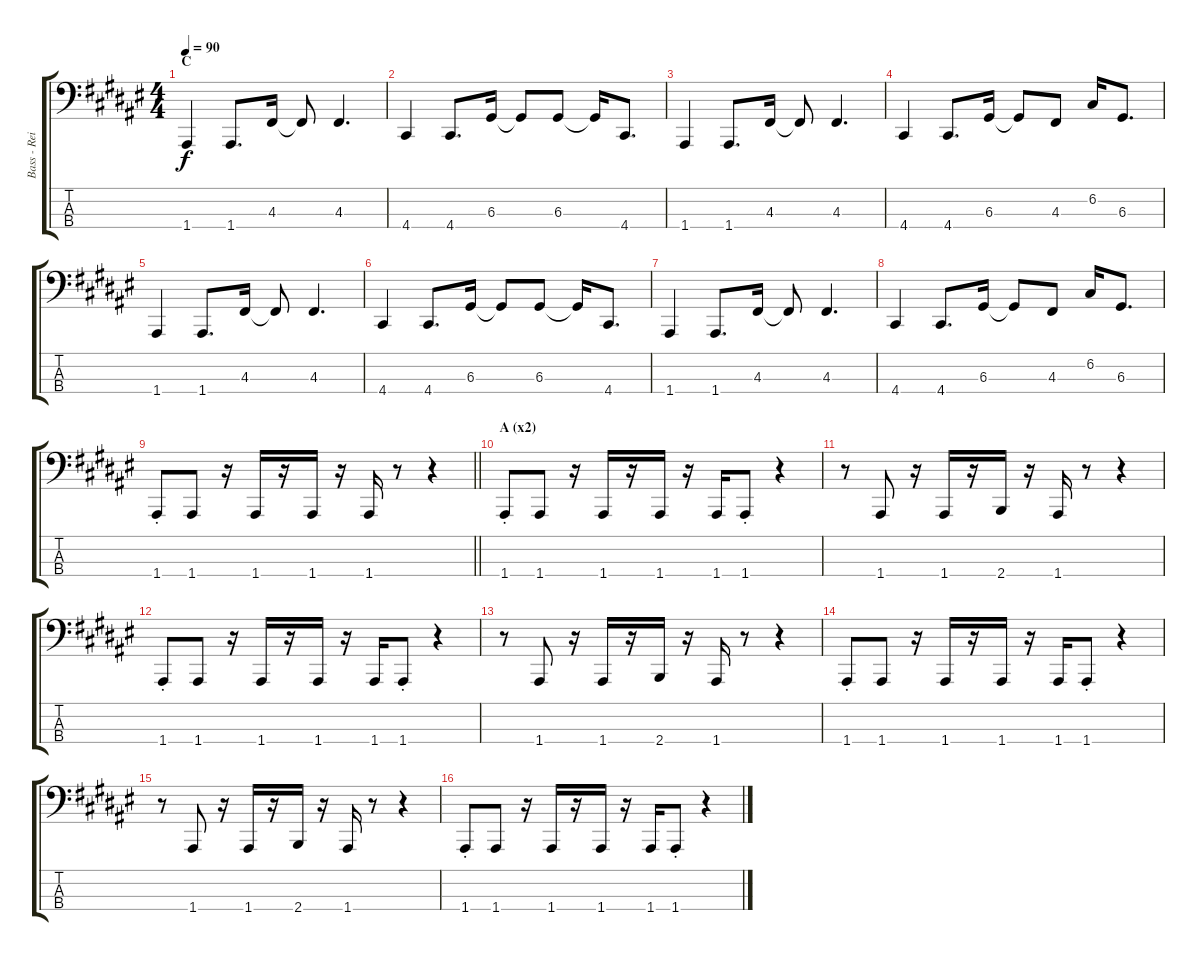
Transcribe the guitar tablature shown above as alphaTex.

\track ("Bass - Reita" "Bass - Rei") {instrument electricbasspick}
\staff {score tabs}
\tuning (C2 G1 D1 A0) {hide}
\ts (4 4)
\section ("" "C")
\tempo 90
\clef f4
\ks f#
1.4.4{dy f} 1.4.8{d} 4.3.16 4.3{t}.8 4.3.4{d} |
4.4.4 4.4.8{d} 6.3.16 6.3{t}.8 6.3.8 6.3{t}.16 4.4.8{d} |
1.4.4 1.4.8{d} 4.3.16 4.3{t}.8 4.3.4{d} |
4.4.4 4.4.8{d} 6.3.16 6.3{t}.8 4.3.8 6.2.16 6.3.8{d} |
1.4.4 1.4.8{d} 4.3.16 4.3{t}.8 4.3.4{d} |
4.4.4 4.4.8{d} 6.3.16 6.3{t}.8 6.3.8 6.3{t}.16 4.4.8{d} |
1.4.4 1.4.8{d} 4.3.16 4.3{t}.8 4.3.4{d} |
4.4.4 4.4.8{d} 6.3.16 6.3{t}.8 4.3.8 6.2.16 6.3.8{d} |
\barLineRight lightlight
1.4{st}.8 1.4.8 r.16 1.4.16 r.16 1.4.16 r.16 1.4.16 r.8 r.4 |
\section ("" "A (x2)")
1.4{st}.8 1.4.8 r.16 1.4.16 r.16 1.4.16 r.16 1.4.16 1.4{st}.8 r.4 |
r.8 1.4.8 r.16 1.4.16 r.16 2.4.16 r.16 1.4.16 r.8 r.4 |
1.4{st}.8 1.4.8 r.16 1.4.16 r.16 1.4.16 r.16 1.4.16 1.4{st}.8 r.4 |
r.8 1.4.8 r.16 1.4.16 r.16 2.4.16 r.16 1.4.16 r.8 r.4 |
1.4{st}.8 1.4.8 r.16 1.4.16 r.16 1.4.16 r.16 1.4.16 1.4{st}.8 r.4 |
r.8 1.4.8 r.16 1.4.16 r.16 2.4.16 r.16 1.4.16 r.8 r.4 |
1.4{st}.8 1.4.8 r.16 1.4.16 r.16 1.4.16 r.16 1.4.16 1.4{st}.8 r.4
